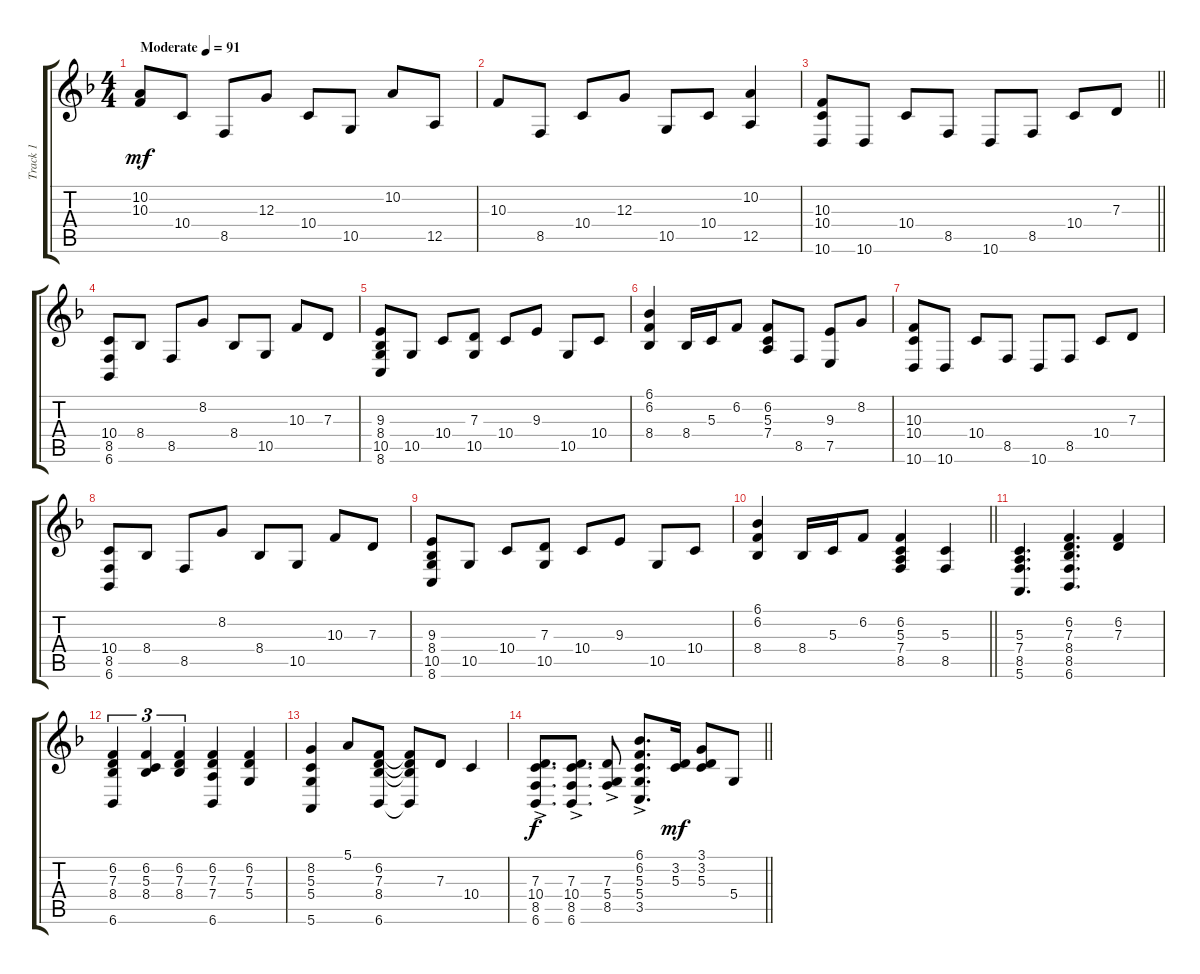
\track ("Track 1" "Track 1") {instrument brightacousticpiano}
\staff {score tabs}
\tuning (E4 B3 G3 D3 A2 E2) {hide}
\ts (4 4)
\tempo (91 "Moderate")
\clef g2
\ks f
(10.2 10.3).8{dy mf instrument brightacousticpiano} 10.4.8 8.5.8 12.3.8 10.4.8 10.5.8 10.2.8 12.5.8 |
10.3.8 8.5.8 10.4.8 12.3.8 10.5.8 10.4.8 (10.2 12.5).4 |
\barLineRight lightlight
(10.3 10.4 10.6).8 10.6.8 10.4.8 8.5.8 10.6.8 8.5.8 10.4.8 7.3.8 |
(10.4 8.5 6.6).8 8.4.8 8.5.8 8.2.8 8.4.8 10.5.8 10.3.8 7.3.8 |
(9.3 8.4 10.5 8.6).8 10.5.8 10.4.8 (7.3 10.5).8 10.4.8 9.3.8 10.5.8 10.4.8 |
(6.1 6.2 8.4).4 8.4.16 5.3.16 6.2.8 (6.2 5.3 7.4).8 8.5.8 (9.3 7.5).8 8.2.8 |
(10.3 10.4 10.6).8 10.6.8 10.4.8 8.5.8 10.6.8 8.5.8 10.4.8 7.3.8 |
(10.4 8.5 6.6).8 8.4.8 8.5.8 8.2.8 8.4.8 10.5.8 10.3.8 7.3.8 |
(9.3 8.4 10.5 8.6).8 10.5.8 10.4.8 (7.3 10.5).8 10.4.8 9.3.8 10.5.8 10.4.8 |
\barLineRight lightlight
(6.1 6.2 8.4).4 8.4.16 5.3.16 6.2.8 (6.2 5.3 7.4 8.5).4 (5.3 8.5).4 |
(5.3 7.4 8.5 5.6).4{d} (6.2 7.3 8.4 8.5 6.6).4{d} (6.2 7.3).4 |
(6.2 7.3 8.4 6.6).4{tu (3 2)} (6.2 5.3 8.4).4{tu (3 2)} (6.2 7.3 8.4).4{tu (3 2)} (6.2 7.3 7.4 6.6).4 (6.2 7.3 5.4).4 |
(8.2 5.3 5.4 5.6).4 5.1.8 (6.2 7.3 8.4 6.6).8 (6.2{t} 7.3{t} 8.4{t} 6.6{t}).8 7.3.8 10.4.4 |
\barLineRight lightlight
(7.3{ac} 10.4{ac} 8.5{ac} 6.6{ac}).8{d dy f} (7.3{ac} 10.4{ac} 8.5{ac} 6.6{ac}).8{d} (7.3{ac} 5.4{ac} 8.5{ac}).8 (6.1{ac} 6.2{ac} 5.3{ac} 5.4{ac} 3.5{ac}).8{d} (3.2 5.3).16{dy mf} (3.1 3.2 5.3).8 5.4.8
